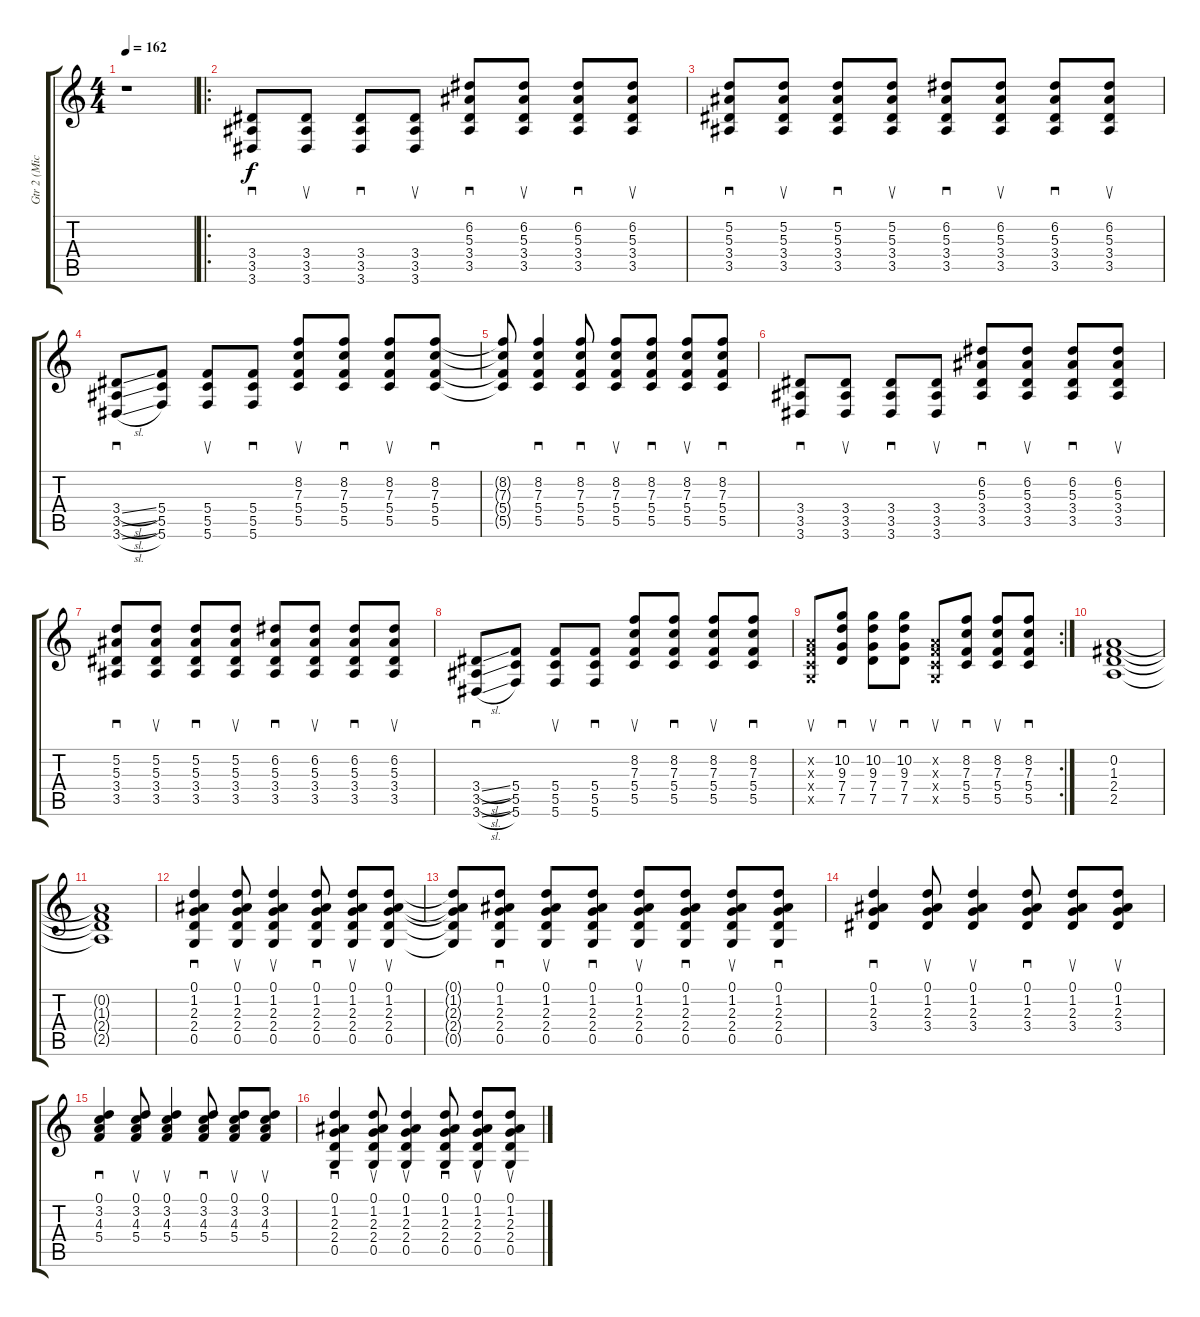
\track ("Gtr 2 (Michael Padget)" "Gtr 2 (Mic") {instrument acousticguitarsteel}
\staff {score tabs}
\tuning (D4 A3 F3 C3 G2 C2) {hide}
\ts (4 4)
\tempo 162
\clef g2
\ks c
r.1{dy f instrument acousticguitarsteel} |
\ro
(3.4 3.5 3.6).8{sd} (3.4 3.5 3.6).8{su} (3.4 3.5 3.6).8{sd} (3.4 3.5 3.6).8{su} (6.2 5.3 3.4 3.5).8{sd} (6.2 5.3 3.4 3.5).8{su} (6.2 5.3 3.4 3.5).8{sd} (6.2 5.3 3.4 3.5).8{su} |
(5.2 5.3 3.4 3.5).8{sd} (5.2 5.3 3.4 3.5).8{su} (5.2 5.3 3.4 3.5).8{sd} (5.2 5.3 3.4 3.5).8{su} (6.2 5.3 3.4 3.5).8{sd} (6.2 5.3 3.4 3.5).8{su} (6.2 5.3 3.4 3.5).8{sd} (6.2 5.3 3.4 3.5).8{su} |
(3.4{sl} 3.5{sl} 3.6{sl}).8{sd} (5.4 5.5 5.6).8 (5.4 5.5 5.6).8{su} (5.4 5.5 5.6).8{sd} (8.2 7.3 5.4 5.5).8{su} (8.2 7.3 5.4 5.5).8{sd} (8.2 7.3 5.4 5.5).8{su} (8.2 7.3 5.4 5.5).8{sd} |
(8.2{t} 7.3{t} 5.4{t} 5.5{t}).8 (8.2 7.3 5.4 5.5).4{sd} (8.2 7.3 5.4 5.5).8{sd} (8.2 7.3 5.4 5.5).8{su} (8.2 7.3 5.4 5.5).8{sd} (8.2 7.3 5.4 5.5).8{su} (8.2 7.3 5.4 5.5).8{sd} |
(3.4 3.5 3.6).8{sd} (3.4 3.5 3.6).8{su} (3.4 3.5 3.6).8{sd} (3.4 3.5 3.6).8{su} (6.2 5.3 3.4 3.5).8{sd} (6.2 5.3 3.4 3.5).8{su} (6.2 5.3 3.4 3.5).8{sd} (6.2 5.3 3.4 3.5).8{su} |
(5.2 5.3 3.4 3.5).8{sd} (5.2 5.3 3.4 3.5).8{su} (5.2 5.3 3.4 3.5).8{sd} (5.2 5.3 3.4 3.5).8{su} (6.2 5.3 3.4 3.5).8{sd} (6.2 5.3 3.4 3.5).8{su} (6.2 5.3 3.4 3.5).8{sd} (6.2 5.3 3.4 3.5).8{su} |
(3.4{sl} 3.5{sl} 3.6{sl}).8{sd} (5.4 5.5 5.6).8 (5.4 5.5 5.6).8{su} (5.4 5.5 5.6).8{sd} (8.2 7.3 5.4 5.5).8{su} (8.2 7.3 5.4 5.5).8{sd} (8.2 7.3 5.4 5.5).8{su} (8.2 7.3 5.4 5.5).8{sd} |
\rc 2
(0.2{x} 0.3{x} 0.4{x} 0.5{x}).8{su} (10.2 9.3 7.4 7.5).8{sd} (10.2 9.3 7.4 7.5).8{su} (10.2 9.3 7.4 7.5).8{sd} (0.2{x} 0.3{x} 0.4{x} 0.5{x}).8{su} (8.2 7.3 5.4 5.5).8{sd} (8.2 7.3 5.4 5.5).8{su} (8.2 7.3 5.4 5.5).8{sd} |
(0.2 1.3 2.4 2.5).1 |
(0.2{t} 1.3{t} 2.4{t} 2.5{t}).1 |
(0.1 1.2 2.3 2.4 0.5).4{sd} (0.1 1.2 2.3 2.4 0.5).8{su} (0.1 1.2 2.3 2.4 0.5).4{su} (0.1 1.2 2.3 2.4 0.5).8{sd} (0.1 1.2 2.3 2.4 0.5).8{su} (0.1 1.2 2.3 2.4 0.5).8{su} |
(0.1{t} 1.2{t} 2.3{t} 2.4{t} 0.5{t}).8 (0.1 1.2 2.3 2.4 0.5).8{sd} (0.1 1.2 2.3 2.4 0.5).8{su} (0.1 1.2 2.3 2.4 0.5).8{sd} (0.1 1.2 2.3 2.4 0.5).8{su} (0.1 1.2 2.3 2.4 0.5).8{sd} (0.1 1.2 2.3 2.4 0.5).8{su} (0.1 1.2 2.3 2.4 0.5).8{sd} |
(0.1 1.2 2.3 3.4).4{sd} (0.1 1.2 2.3 3.4).8{su} (0.1 1.2 2.3 3.4).4{su} (0.1 1.2 2.3 3.4).8{sd} (0.1 1.2 2.3 3.4).8{su} (0.1 1.2 2.3 3.4).8{su} |
(0.1 3.2 4.3 5.4).4{sd} (0.1 3.2 4.3 5.4).8{su} (0.1 3.2 4.3 5.4).4{su} (0.1 3.2 4.3 5.4).8{sd} (0.1 3.2 4.3 5.4).8{su} (0.1 3.2 4.3 5.4).8{su} |
(0.1 1.2 2.3 2.4 0.5).4{sd} (0.1 1.2 2.3 2.4 0.5).8{su} (0.1 1.2 2.3 2.4 0.5).4{su} (0.1 1.2 2.3 2.4 0.5).8{sd} (0.1 1.2 2.3 2.4 0.5).8{su} (0.1 1.2 2.3 2.4 0.5).8{su}
